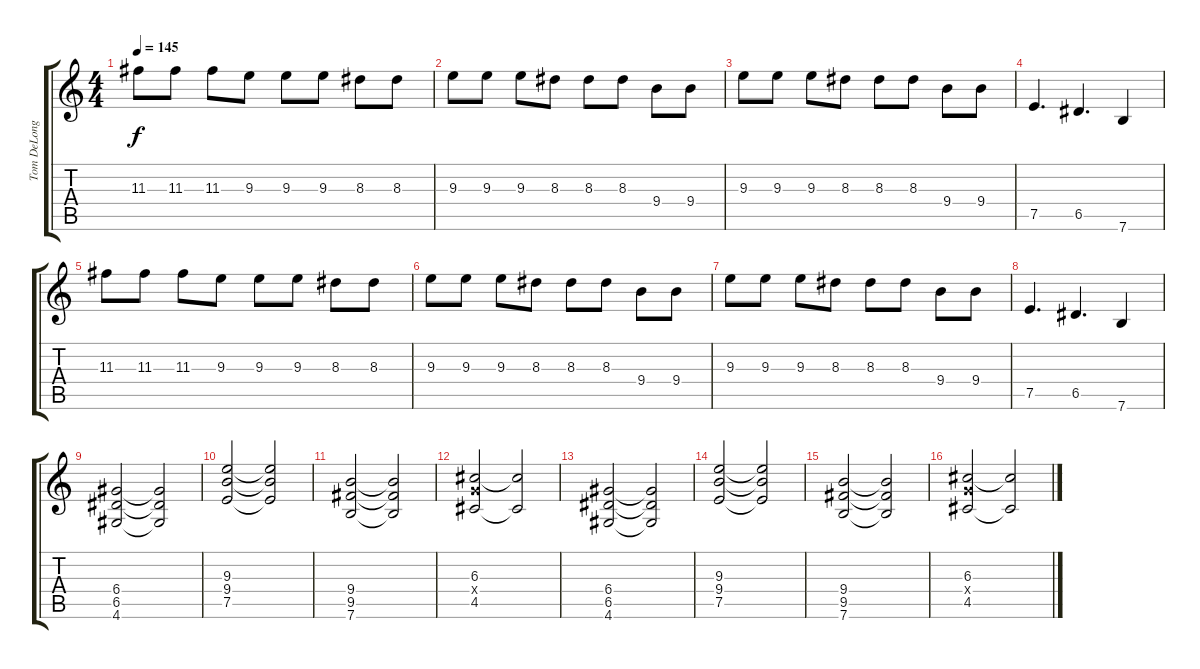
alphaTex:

\track ("Tom DeLonge" "Tom DeLong") {instrument electricguitarclean}
\staff {score tabs}
\tuning (E4 B3 G3 D3 A2 E2) {hide}
\ts (4 4)
\tempo 145
\clef g2
\ks c
11.3.8{dy f instrument overdrivenguitar} 11.3.8 11.3.8 9.3.8 9.3.8 9.3.8 8.3.8 8.3.8 |
9.3.8 9.3.8 9.3.8 8.3.8 8.3.8 8.3.8 9.4.8 9.4.8 |
9.3.8 9.3.8 9.3.8 8.3.8 8.3.8 8.3.8 9.4.8 9.4.8 |
7.5.4{d} 6.5.4{d} 7.6.4 |
11.3.8 11.3.8 11.3.8 9.3.8 9.3.8 9.3.8 8.3.8 8.3.8 |
9.3.8 9.3.8 9.3.8 8.3.8 8.3.8 8.3.8 9.4.8 9.4.8 |
9.3.8 9.3.8 9.3.8 8.3.8 8.3.8 8.3.8 9.4.8 9.4.8 |
7.5.4{d} 6.5.4{d} 7.6.4 |
(6.4 6.5 4.6).2{volume 16} (6.4{t} 6.5{t} 4.6{t}).2{volume 12} |
(9.3 9.4 7.5).2{volume 16} (9.3{t} 9.4{t} 7.5{t}).2{volume 12} |
(9.4 9.5 7.6).2{volume 16} (9.4{t} 9.5{t} 7.6{t}).2{volume 12} |
(6.3 5.4{x} 4.5).2{volume 16} (6.3{t} 4.5{t}).2{volume 12} |
(6.4 6.5 4.6).2{volume 16} (6.4{t} 6.5{t} 4.6{t}).2{volume 12} |
(9.3 9.4 7.5).2{volume 16} (9.3{t} 9.4{t} 7.5{t}).2{volume 12} |
(9.4 9.5 7.6).2{volume 16} (9.4{t} 9.5{t} 7.6{t}).2{volume 12} |
(6.3 5.4{x} 4.5).2{volume 16} (6.3{t} 4.5{t}).2{volume 12}
